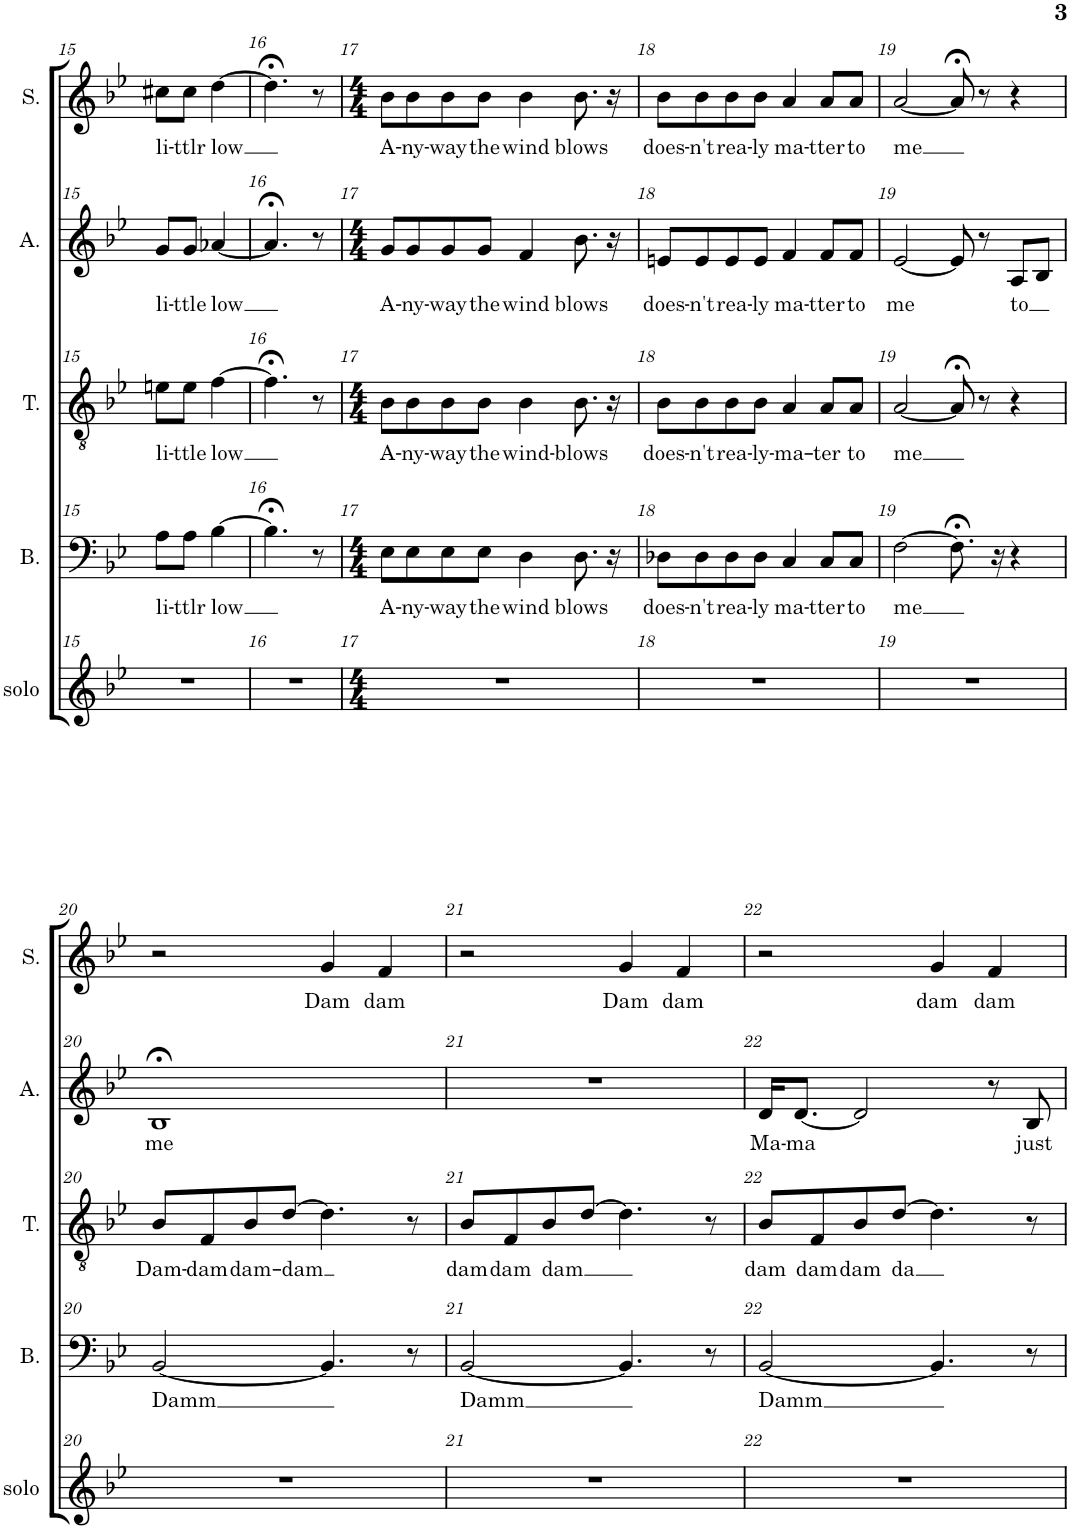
**kern	**kern	**text	**kern	**text	**kern	**text	**kern	**text
*part5	*part4	*part4	*part3	*part3	*part2	*part2	*part1	*part1
*staff5	*staff4	*staff4	*staff3	*staff3	*staff2	*staff2	*staff1	*staff1
*I"solo	*I"Bass	*	*I"Tenor	*	*I"Alto	*	*I"Soprano	*
*I'solo	*I'B.	*	*I'T.	*	*I'A.	*	*I'S.	*
!!LO:PB:g=z
*clefG2	*clefF4	*	*clefGv2	*	*clefG2	*	*clefG2	*
*k[b-e-]	*k[b-e-]	*	*k[b-e-]	*	*k[b-e-]	*	*k[b-e-]	*
*M2/4	*M2/4	*	*M2/4	*	*M2/4	*	*M2/4	*
=15	=15	=15	=15	=15	=15	=15	=15	=15
!	!	!LO:LY:b	!	!LO:LY:b	!	!LO:LY:b	!	!LO:LY:b
2r	8A\L	li-	8en\L	li-	8g/L	li-	8cc#X\L	li-
!	!	!LO:LY:b	!	!LO:LY:b	!	!LO:LY:b	!	!LO:LY:b
.	8A\J	-ttlr	8e\J	-ttle	8g/J	-ttle	8cc#\J	-ttlr
!	!	!LO:LY:b	!	!LO:LY:b	!	!LO:LY:b	!	!LO:LY:b
.	[4B-\	low	[4f\	low	[4a-X/	low	[4dd\	low
=16	=16	=16	=16	=16	=16	=16	=16	=16
2r	4.B-;<\]	.	4.f;<\]	.	4.a-;</]	.	4.dd;<\]	.
.	8r	.	8r	.	8r	.	8r	.
=17	=17	=17	=17	=17	=17	=17	=17	=17
*M4/4	*M4/4	*	*M4/4	*	*M4/4	*	*M4/4	*
!	!	!LO:LY:b	!	!LO:LY:b	!	!LO:LY:b	!	!LO:LY:b
1r	8E-\L	A-	8B-\L	A-	8g/L	A-	8b-\L	A-
!	!	!LO:LY:b	!	!LO:LY:b	!	!LO:LY:b	!	!LO:LY:b
.	8E-\	-ny-	8B-\	-ny-	8g/	-ny-	8b-\	-ny-
!	!	!LO:LY:b	!	!LO:LY:b	!	!LO:LY:b	!	!LO:LY:b
.	8E-\	-way	8B-\	-way	8g/	-way	8b-\	-way
!	!	!LO:LY:b	!	!LO:LY:b	!	!LO:LY:b	!	!LO:LY:b
.	8E-\J	the	8B-\J	the	8g/J	the	8b-\J	the
!	!	!LO:LY:b	!	!LO:LY:b	!	!LO:LY:b	!	!LO:LY:b
.	4D\	wind	4B-\	wind-	4f/	wind	4b-\	wind
!	!	!LO:LY:b	!	!LO:LY:b	!	!LO:LY:b	!	!LO:LY:b
.	8.D\	blows	8.B-\	-blows	8.b-\	blows	8.b-\	blows
.	16r	.	16r	.	16r	.	16r	.
=18	=18	=18	=18	=18	=18	=18	=18	=18
!	!	!LO:LY:b	!	!LO:LY:b	!	!LO:LY:b	!	!LO:LY:b
1r	8D-X\L	does-	8B-\L	does-	8en/L	does-	8b-\L	does-
!	!	!LO:LY:b	!	!LO:LY:b	!	!LO:LY:b	!	!LO:LY:b
.	8D-\	-n't	8B-\	-n't	8e/	-n't	8b-\	-n't
!	!	!LO:LY:b	!	!LO:LY:b	!	!LO:LY:b	!	!LO:LY:b
.	8D-\	rea-	8B-\	rea-	8e/	rea-	8b-\	rea-
!	!	!LO:LY:b	!	!LO:LY:b	!	!LO:LY:b	!	!LO:LY:b
.	8D-\J	-ly	8B-\J	-ly-	8e/J	-ly	8b-\J	-ly
!	!	!LO:LY:b	!	!LO:LY:b	!	!LO:LY:b	!	!LO:LY:b
.	4C/	ma-	4A/	-ma-	4f/	ma-	4a/	ma-
!	!	!LO:LY:b	!	!LO:LY:b	!	!LO:LY:b	!	!LO:LY:b
.	8C/L	-tter	8A/L	-ter	8f/L	-tter	8a/L	-tter
!	!	!LO:LY:b	!	!LO:LY:b	!	!LO:LY:b	!	!LO:LY:b
.	8C/J	to	8A/J	to	8f/J	to	8a/J	to
=19	=19	=19	=19	=19	=19	=19	=19	=19
!	!	!LO:LY:b	!	!LO:LY:b	!	!LO:LY:b	!	!LO:LY:b
1r	[2F\	me	[2A/	me	[2e-/	me	[2a/	me
.	8.F;<\]	.	8A;</]	.	8e-/]	.	8a;</]	.
.	.	.	8r	.	8r	.	8r	.
.	16r	.	.	.	.	.	.	.
!	!	!	!	!	!	!LO:LY:b	!	!
.	4r	.	4r	.	8A/L	to	4r	.
.	.	.	.	.	8B-/J	.	.	.
!!LO:LB:g=z
=20	=20	=20	=20	=20	=20	=20	=20	=20
!	!	!LO:LY:b	!	!LO:LY:b	!	!LO:LY:b	!	!
1r	[2BB-/	Damm	8B-/L	Dam-	1B-;<	me	2r	.
!	!	!	!	!LO:LY:b	!	!	!	!
.	.	.	8F/	-dam	.	.	.	.
!	!	!	!	!LO:LY:b	!	!	!	!
.	.	.	8B-/	dam-	.	.	.	.
!	!	!	!	!LO:LY:b	!	!	!	!
.	.	.	[8d/J	-dam	.	.	.	.
!	!	!	!	!	!	!	!	!LO:LY:b
.	4.BB-/]	.	4.d\]	.	.	.	4g/	Dam
!	!	!	!	!	!	!	!	!LO:LY:b
.	.	.	.	.	.	.	4f/	dam
.	8r	.	8r	.	.	.	.	.
=21	=21	=21	=21	=21	=21	=21	=21	=21
!	!	!LO:LY:b	!	!LO:LY:b	!	!	!	!
1r	[2BB-/	Damm	8B-/L	dam	1r	.	2r	.
!	!	!	!	!LO:LY:b	!	!	!	!
.	.	.	8F/	dam	.	.	.	.
!	!	!	!	!LO:LY:b	!	!	!	!
.	.	.	8B-/	dam	.	.	.	.
.	.	.	[8d/J	.	.	.	.	.
!	!	!	!	!	!	!	!	!LO:LY:b
.	4.BB-/]	.	4.d\]	.	.	.	4g/	Dam
!	!	!	!	!	!	!	!	!LO:LY:b
.	.	.	.	.	.	.	4f/	dam
.	8r	.	8r	.	.	.	.	.
=22	=22	=22	=22	=22	=22	=22	=22	=22
!	!	!LO:LY:b	!	!LO:LY:b	!	!LO:LY:b	!	!
1r	[2BB-/	Damm	8B-/L	dam	16d/KL	Ma-	2r	.
!	!	!	!	!	!	!LO:LY:b	!	!
.	.	.	.	.	[8.d/J	-ma	.	.
!	!	!	!	!LO:LY:b	!	!	!	!
.	.	.	8F/	dam	.	.	.	.
!	!	!	!	!LO:LY:b	!	!	!	!
.	.	.	8B-/	dam	2d/]	.	.	.
!	!	!	!	!LO:LY:b	!	!	!	!
.	.	.	[8d/J	da	.	.	.	.
!	!	!	!	!	!	!	!	!LO:LY:b
.	4.BB-/]	.	4.d\]	.	.	.	4g/	dam
!	!	!	!	!	!	!	!	!LO:LY:b
.	.	.	.	.	8r	.	4f/	dam
!	!	!	!	!	!	!LO:LY:b	!	!
.	8r	.	8r	.	8B-/	just	.	.
=	=	=	=	=	=	=	=	=
*-	*-	*-	*-	*-	*-	*-	*-	*-
